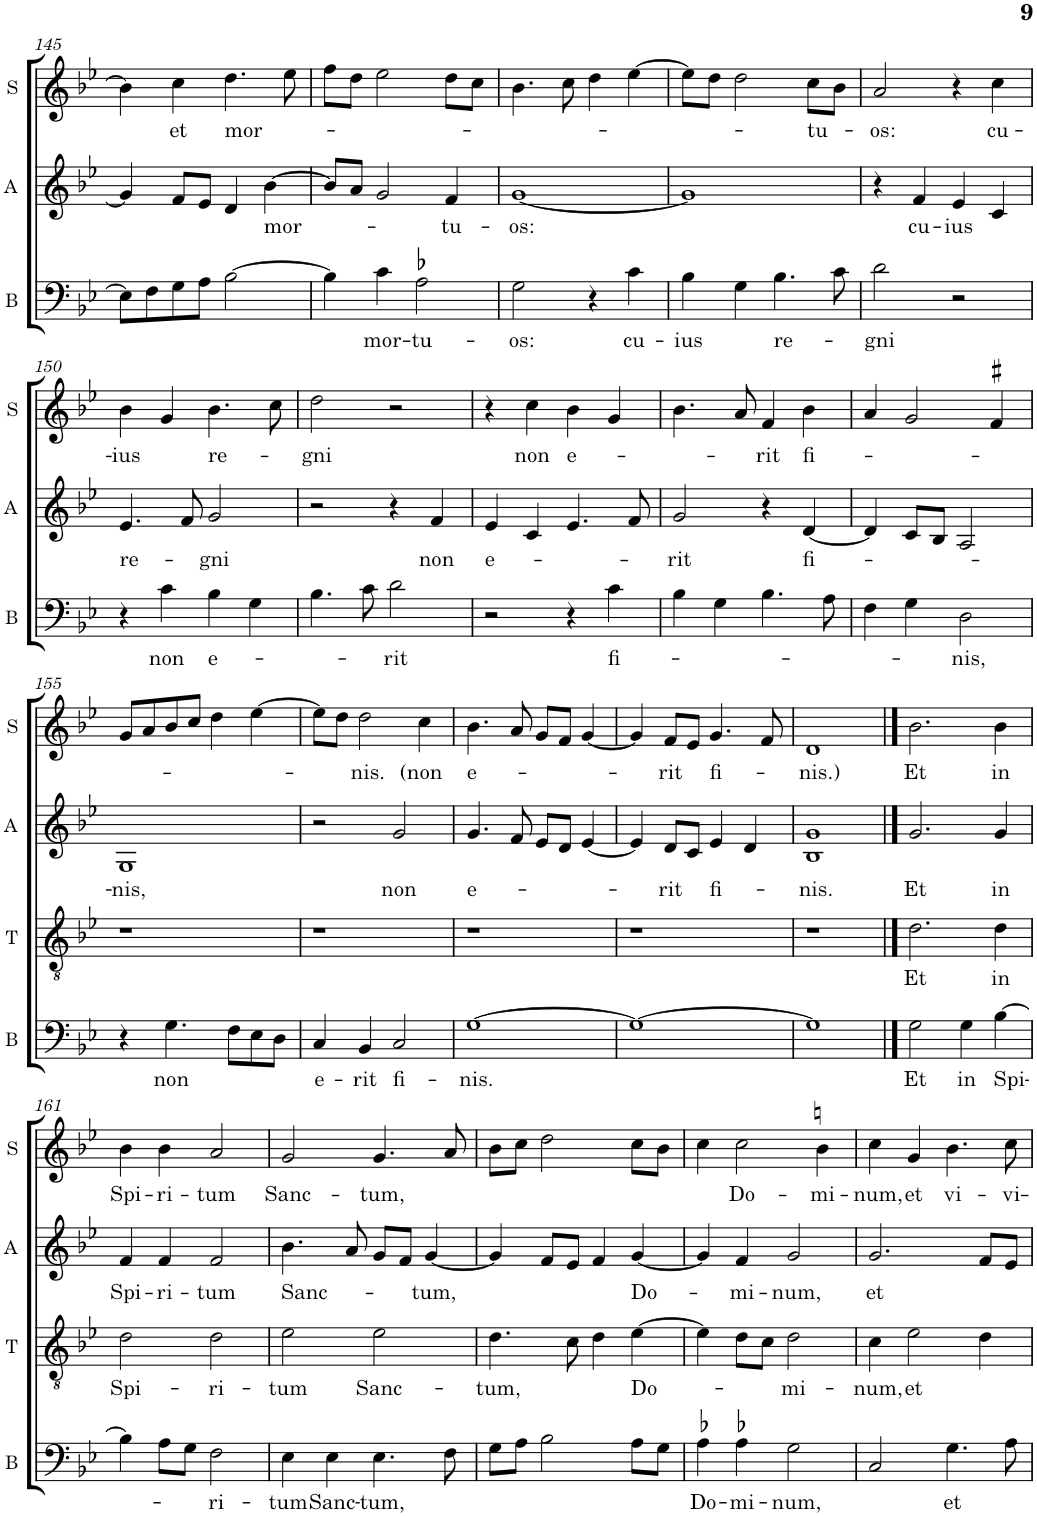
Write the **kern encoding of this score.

**kern	**text	**kern	**text	**kern	**text	**kern	**text
*part4	*part4	*part3	*part3	*part2	*part2	*part1	*part1
*staff4	*staff4	*staff3	*staff3	*staff2	*staff2	*staff1	*staff1
*I"B	*	*I"T	*	*I"A	*	*I"S	*
*I'B	*	*I'T	*	*I'A	*	*I'S	*
!!LO:PB:g=z
*clefF4	*	*clefGv2	*	*clefG2	*	*clefG2	*
*	*	*	*	*	*	*Trd4c7	*
*k[b-e-]	*	*k[b-e-]	*	*k[b-e-]	*	*k[b-e-]	*
*B-:	*	*B-:	*	*B-:	*	*B-:	*
*M2/2	*	*M2/2	*	*M2/2	*	*M2/2	*
*met(c|)	*	*met(c|)	*	*met(c|)	*	*met(c|)	*
=145	=145	=145	=145	=145	=145	=145	=145
8E-\L]	.	1r	.	4g/]	.	4b-\]	.
8F\	.	.	.	.	.	.	.
!	!	!	!	!	!	!	!LO:LY:b
8G\	.	.	.	8f/L	.	4cc\	et
8A\J	.	.	.	8e-/J	.	.	.
!	!	!	!	!	!	!	!LO:LY:b
[2B-\	.	.	.	4d/	.	4.dd\	mor-
!	!	!	!	!	!LO:LY:b	!	!
.	.	.	.	[4b-\	mor-	.	.
.	.	.	.	.	.	8ee-\	.
=146	=146	=146	=146	=146	=146	=146	=146
4B-\]	.	1r	.	8b-/L]	.	8ff\L	.
.	.	.	.	8a/J	.	8dd\J	.
!	!LO:LY:b	!	!	!	!	!	!
4c\	mor-	.	.	2g/	.	2ee-\	.
!	!LO:LY:b	!	!	!	!	!	!
2A-X\	-tu-	.	.	.	.	.	.
!	!	!	!	!	!LO:LY:b	!	!
.	.	.	.	4f/	-tu-	8dd\L	.
.	.	.	.	.	.	8cc\J	.
=147	=147	=147	=147	=147	=147	=147	=147
!	!LO:LY:b	!	!	!	!LO:LY:b	!	!
2G\	-os:	1r	.	[1g	-os:	4.b-\	.
.	.	.	.	.	.	8cc\	.
4r	.	.	.	.	.	4dd\	.
!	!LO:LY:b	!	!	!	!	!	!
4c\	cu-	.	.	.	.	[4ee-\	.
=148	=148	=148	=148	=148	=148	=148	=148
!	!LO:LY:b	!	!	!	!	!	!
4B-\	-ius	1r	.	1g]	.	8ee-\L]	.
.	.	.	.	.	.	8dd\J	.
4G\	.	.	.	.	.	2dd\	.
!	!LO:LY:b	!	!	!	!	!	!
4.B-\	re-	.	.	.	.	.	.
!	!	!	!	!	!	!	!LO:LY:b
.	.	.	.	.	.	8cc\L	-tu-
8c\	.	.	.	.	.	8b-\J	.
=149	=149	=149	=149	=149	=149	=149	=149
!	!LO:LY:b	!	!	!	!	!	!LO:LY:b
2d\	-gni	1r	.	4r	.	2a/	-os:
!	!	!	!	!	!LO:LY:b	!	!
.	.	.	.	4f/	cu-	.	.
!	!	!	!	!	!LO:LY:b	!	!
2r	.	.	.	4e-/	-ius	4r	.
!	!	!	!	!	!	!	!LO:LY:b
.	.	.	.	4c/	.	4cc\	cu-
!!LO:LB:g=z
=150	=150	=150	=150	=150	=150	=150	=150
!	!	!	!	!	!LO:LY:b	!	!LO:LY:b
4r	.	1r	.	4.e-/	re-	4b-\	-ius
!	!LO:LY:b	!	!	!	!	!	!
4c\	non	.	.	.	.	4g/	.
.	.	.	.	8f/	.	.	.
!	!LO:LY:b	!	!	!	!LO:LY:b	!	!LO:LY:b
4B-\	e-	.	.	2g/	-gni	4.b-\	re-
4G\	.	.	.	.	.	.	.
.	.	.	.	.	.	8cc\	.
=151	=151	=151	=151	=151	=151	=151	=151
!	!	!	!	!	!	!	!LO:LY:b
4.B-\	.	1r	.	2r	.	2dd\	-gni
8c\	.	.	.	.	.	.	.
!	!LO:LY:b	!	!	!	!	!	!
2d\	-rit	.	.	4r	.	2r	.
!	!	!	!	!	!LO:LY:b	!	!
.	.	.	.	4f/	non	.	.
=152	=152	=152	=152	=152	=152	=152	=152
!	!	!	!	!	!LO:LY:b	!	!
2r	.	1r	.	4e-/	e-	4r	.
!	!	!	!	!	!	!	!LO:LY:b
.	.	.	.	4c/	.	4cc\	non
!	!	!	!	!	!	!	!LO:LY:b
4r	.	.	.	4.e-/	.	4b-\	e-
!	!LO:LY:b	!	!	!	!	!	!
4c\	fi-	.	.	.	.	4g/	.
.	.	.	.	8f/	.	.	.
=153	=153	=153	=153	=153	=153	=153	=153
!	!	!	!	!	!LO:LY:b	!	!
4B-\	.	1r	.	2g/	-rit	4.b-\	.
4G\	.	.	.	.	.	.	.
.	.	.	.	.	.	8a/	.
!	!	!	!	!	!	!	!LO:LY:b
4.B-\	.	.	.	4r	.	4f/	-rit
!	!	!	!	!	!LO:LY:b	!	!LO:LY:b
.	.	.	.	[4d/	fi-	4b-\	fi-
8A\	.	.	.	.	.	.	.
=154	=154	=154	=154	=154	=154	=154	=154
4F\	.	1r	.	4d/]	.	4a/	.
4G\	.	.	.	8c/L	.	2g/	.
.	.	.	.	8B-/J	.	.	.
!	!LO:LY:b	!	!	!	!	!	!
2D\	-nis,	.	.	2A/	.	.	.
.	.	.	.	.	.	4f#X/	.
!!LO:LB:g=z
=155	=155	=155	=155	=155	=155	=155	=155
!	!	!	!	!	!LO:LY:b	!	!
4r	.	1r	.	1G	-nis,	8g/L	.
.	.	.	.	.	.	8a/	.
!	!LO:LY:b	!	!	!	!	!	!
4.G\	non	.	.	.	.	8b-/	.
.	.	.	.	.	.	8cc/J	.
.	.	.	.	.	.	4dd\	.
8F\L	.	.	.	.	.	.	.
8E-\	.	.	.	.	.	[4ee-\	.
8D\J	.	.	.	.	.	.	.
=156	=156	=156	=156	=156	=156	=156	=156
!	!LO:LY:b	!	!	!	!	!	!
4C/	e-	1r	.	2r	.	8ee-\L]	.
.	.	.	.	.	.	8dd\J	.
!	!LO:LY:b	!	!	!	!	!	!LO:LY:b
4BB-/	-rit	.	.	.	.	2dd\	-nis.
!	!LO:LY:b	!	!	!	!LO:LY:b	!	!
2C/	fi-	.	.	2g/	non	.	.
!	!	!	!	!	!	!	!LO:LY:b
.	.	.	.	.	.	4cc\	(non
=157	=157	=157	=157	=157	=157	=157	=157
!	!LO:LY:b	!	!	!	!LO:LY:b	!	!LO:LY:b
[1G	-nis.	1r	.	4.g/	e-	4.b-\	e-
.	.	.	.	8f/	.	8a/	.
.	.	.	.	8e-/L	.	8g/L	.
.	.	.	.	8d/J	.	8f/J	.
.	.	.	.	[4e-/	.	[4g/	.
=158	=158	=158	=158	=158	=158	=158	=158
1G_	.	1r	.	4e-/]	.	4g/]	.
!	!	!	!	!	!LO:LY:b	!	!LO:LY:b
.	.	.	.	8d/L	-rit	8f/L	-rit
.	.	.	.	8c/J	.	8e-/J	.
!	!	!	!	!	!LO:LY:b	!	!LO:LY:b
.	.	.	.	4e-/	fi-	4.g/	fi-
.	.	.	.	4d/	.	.	.
.	.	.	.	.	.	8f/	.
=159	=159	=159	=159	=159	=159	=159	=159
!	!	!	!	!	!LO:LY:b	!	!LO:LY:b
1G]	.	1r	.	1B- 1g	-nis.	1d	-nis.)
==160	==160	==160	==160	==160	==160	==160	==160
!	!LO:LY:b	!	!LO:LY:b	!	!LO:LY:b	!	!LO:LY:b
2G\	Et	2.d\	Et	2.g/	Et	2.b-\	Et
!	!LO:LY:b	!	!	!	!	!	!
4G\	in	.	.	.	.	.	.
!	!LO:LY:b	!	!LO:LY:b	!	!LO:LY:b	!	!LO:LY:b
[4B-\	Spi-	4d\	in	4g/	in	4b-\	in
!!LO:LB:g=z
=161	=161	=161	=161	=161	=161	=161	=161
!	!	!	!LO:LY:b	!	!LO:LY:b	!	!LO:LY:b
4B-\]	.	2d\	Spi-	4f/	Spi-	4b-\	Spi-
!	!	!	!	!	!LO:LY:b	!	!LO:LY:b
8A\L	.	.	.	4f/	-ri-	4b-\	-ri-
8G\J	.	.	.	.	.	.	.
!	!LO:LY:b	!	!LO:LY:b	!	!LO:LY:b	!	!LO:LY:b
2F\	-ri-	2d\	-ri-	2f/	-tum	2a/	-tum
=162	=162	=162	=162	=162	=162	=162	=162
!	!LO:LY:b	!	!LO:LY:b	!	!LO:LY:b	!	!LO:LY:b
4E-\	-tum	2e-\	-tum	4.b-\	Sanc-	2g/	Sanc-
!	!LO:LY:b	!	!	!	!	!	!
4E-\	Sanc-	.	.	.	.	.	.
.	.	.	.	8a/	.	.	.
!	!LO:LY:b	!	!LO:LY:b	!	!	!	!LO:LY:b
4.E-\	-tum,	2e-\	Sanc-	8g/L	.	4.g/	-tum,
.	.	.	.	8f/J	.	.	.
!	!	!	!	!	!LO:LY:b	!	!
.	.	.	.	[4g/	-tum,	.	.
8F\	.	.	.	.	.	8a/	.
=163	=163	=163	=163	=163	=163	=163	=163
!	!	!	!LO:LY:b	!	!	!	!
8G\L	.	4.d\	-tum,	4g/]	.	8b-\L	.
8A\J	.	.	.	.	.	8cc\J	.
2B-\	.	.	.	8f/L	.	2dd\	.
.	.	8c\	.	8e-/J	.	.	.
.	.	4d\	.	4f/	.	.	.
!	!	!	!LO:LY:b	!	!LO:LY:b	!	!
8A\L	.	[4e-\	Do-	[4g/	Do-	8cc\L	.
8G\J	.	.	.	.	.	8b-\J	.
=164	=164	=164	=164	=164	=164	=164	=164
!	!LO:LY:b	!	!	!	!	!	!
4A-X\	Do-	4e-\]	.	4g/]	.	4cc\	.
!	!LO:LY:b	!	!	!	!LO:LY:b	!	!LO:LY:b
4A-X\	-mi-	8d\L	.	4f/	-mi-	2cc\	Do-
.	.	8c\J	.	.	.	.	.
!	!LO:LY:b	!	!LO:LY:b	!	!LO:LY:b	!	!
2G\	-num,	2d\	-mi-	2g/	-num,	.	.
!	!	!	!	!	!	!	!LO:LY:b
.	.	.	.	.	.	4bn\	-mi-
=165	=165	=165	=165	=165	=165	=165	=165
!	!	!	!LO:LY:b	!	!LO:LY:b	!	!LO:LY:b
2C/	.	4c\	-num,	2.g/	et	4cc\	-num,
!	!	!	!LO:LY:b	!	!	!	!LO:LY:b
.	.	2e-\	et	.	.	4g/	et
!	!LO:LY:b	!	!	!	!	!	!LO:LY:b
4.G\	et	.	.	.	.	4.b-\	vi-
.	.	4d\	.	8f/L	.	.	.
!	!	!	!	!	!	!	!LO:LY:b
8A\	.	.	.	8e-/J	.	8cc\	-vi-
=	=	=	=	=	=	=	=
*-	*-	*-	*-	*-	*-	*-	*-
